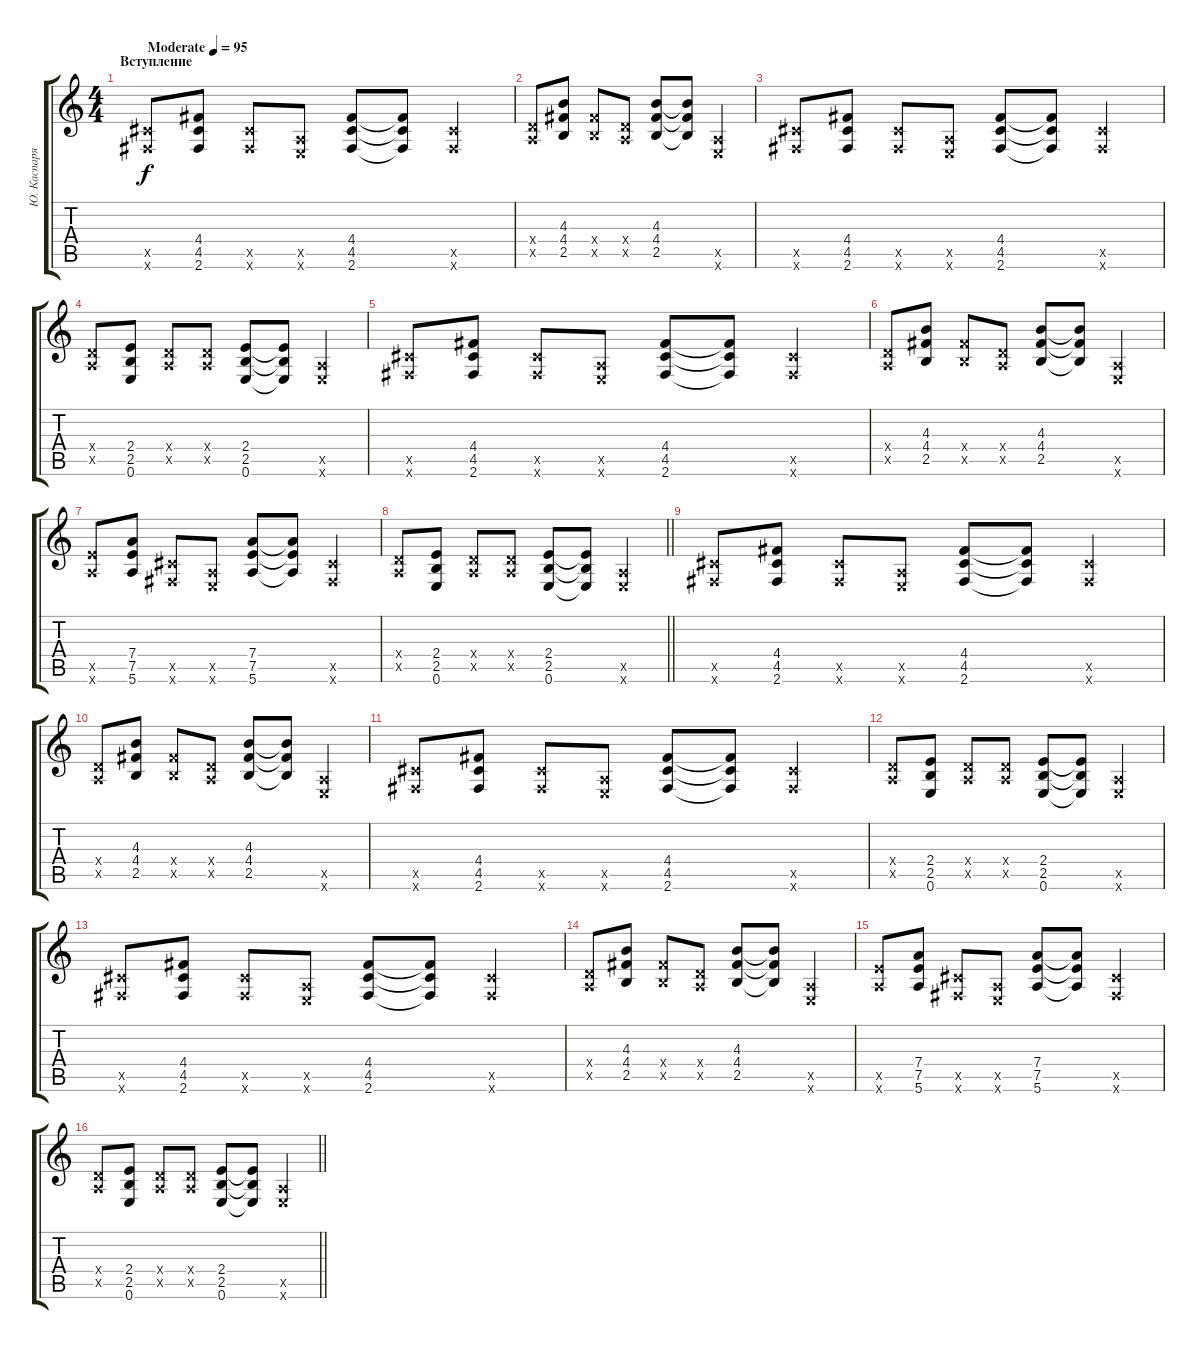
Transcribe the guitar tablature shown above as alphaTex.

\track ("Ю. Каспарян (доп. гитара)" "Ю. Каспаря") {instrument distortionguitar}
\staff {score tabs}
\tuning (E4 B3 G3 D3 A2 E2) {hide}
\ts (4 4)
\section ("" "Вступление")
\tempo (95 "Moderate")
\clef g2
\ks c
(4.5{x} 2.6{x}).8{dy f instrument distortionguitar} (4.4 4.5 2.6).8 (4.5{x} 2.6{x}).8 (0.5{x} 0.6{x}).8 (4.4 4.5 2.6).8 (4.4{t} 4.5{t} 2.6{t}).8 (4.5{x} 2.6{x}).4 |
(0.4{x} 0.5{x}).8 (4.3 4.4 2.5).8 (4.4{x} 2.5{x}).8 (0.4{x} 0.5{x}).8 (4.3 4.4 2.5).8 (4.3{t} 4.4{t} 2.5{t}).8 (0.5{x} 0.6{x}).4 |
(4.5{x} 2.6{x}).8 (4.4 4.5 2.6).8 (4.5{x} 2.6{x}).8 (0.5{x} 0.6{x}).8 (4.4 4.5 2.6).8 (4.4{t} 4.5{t} 2.6{t}).8 (4.5{x} 2.6{x}).4 |
(0.4{x} 0.5{x}).8 (2.4 2.5 0.6).8 (0.4{x} 0.5{x}).8 (0.4{x} 0.5{x}).8 (2.4 2.5 0.6).8 (2.4{t} 2.5{t} 0.6{t}).8 (0.5{x} 0.6{x}).4 |
(4.5{x} 2.6{x}).8 (4.4 4.5 2.6).8 (4.5{x} 2.6{x}).8 (0.5{x} 0.6{x}).8 (4.4 4.5 2.6).8 (4.4{t} 4.5{t} 2.6{t}).8 (4.5{x} 2.6{x}).4 |
(0.4{x} 0.5{x}).8 (4.3 4.4 2.5).8 (4.4{x} 2.5{x}).8 (0.4{x} 0.5{x}).8 (4.3 4.4 2.5).8 (4.3{t} 4.4{t} 2.5{t}).8 (0.5{x} 0.6{x}).4 |
(7.5{x} 5.6{x}).8 (7.4 7.5 5.6).8 (4.5{x} 2.6{x}).8 (0.5{x} 0.6{x}).8 (7.4 7.5 5.6).8 (7.4{t} 7.5{t} 5.6{t}).8 (4.5{x} 2.6{x}).4 |
\barLineRight lightlight
(0.4{x} 0.5{x}).8 (2.4 2.5 0.6).8 (0.4{x} 0.5{x}).8 (0.4{x} 0.5{x}).8 (2.4 2.5 0.6).8 (2.4{t} 2.5{t} 0.6{t}).8 (0.5{x} 0.6{x}).4 |
(4.5{x} 2.6{x}).8 (4.4 4.5 2.6).8 (4.5{x} 2.6{x}).8 (0.5{x} 0.6{x}).8 (4.4 4.5 2.6).8 (4.4{t} 4.5{t} 2.6{t}).8 (4.5{x} 2.6{x}).4 |
(0.4{x} 0.5{x}).8 (4.3 4.4 2.5).8 (4.4{x} 2.5{x}).8 (0.4{x} 0.5{x}).8 (4.3 4.4 2.5).8 (4.3{t} 4.4{t} 2.5{t}).8 (0.5{x} 0.6{x}).4 |
(4.5{x} 2.6{x}).8 (4.4 4.5 2.6).8 (4.5{x} 2.6{x}).8 (0.5{x} 0.6{x}).8 (4.4 4.5 2.6).8 (4.4{t} 4.5{t} 2.6{t}).8 (4.5{x} 2.6{x}).4 |
(0.4{x} 0.5{x}).8 (2.4 2.5 0.6).8 (0.4{x} 0.5{x}).8 (0.4{x} 0.5{x}).8 (2.4 2.5 0.6).8 (2.4{t} 2.5{t} 0.6{t}).8 (0.5{x} 0.6{x}).4 |
(4.5{x} 2.6{x}).8 (4.4 4.5 2.6).8 (4.5{x} 2.6{x}).8 (0.5{x} 0.6{x}).8 (4.4 4.5 2.6).8 (4.4{t} 4.5{t} 2.6{t}).8 (4.5{x} 2.6{x}).4 |
(0.4{x} 0.5{x}).8 (4.3 4.4 2.5).8 (4.4{x} 2.5{x}).8 (0.4{x} 0.5{x}).8 (4.3 4.4 2.5).8 (4.3{t} 4.4{t} 2.5{t}).8 (0.5{x} 0.6{x}).4 |
(7.5{x} 5.6{x}).8 (7.4 7.5 5.6).8 (4.5{x} 2.6{x}).8 (0.5{x} 0.6{x}).8 (7.4 7.5 5.6).8 (7.4{t} 7.5{t} 5.6{t}).8 (4.5{x} 2.6{x}).4 |
\barLineRight lightlight
(0.4{x} 0.5{x}).8 (2.4 2.5 0.6).8 (0.4{x} 0.5{x}).8 (0.4{x} 0.5{x}).8 (2.4 2.5 0.6).8 (2.4{t} 2.5{t} 0.6{t}).8 (0.5{x} 0.6{x}).4
